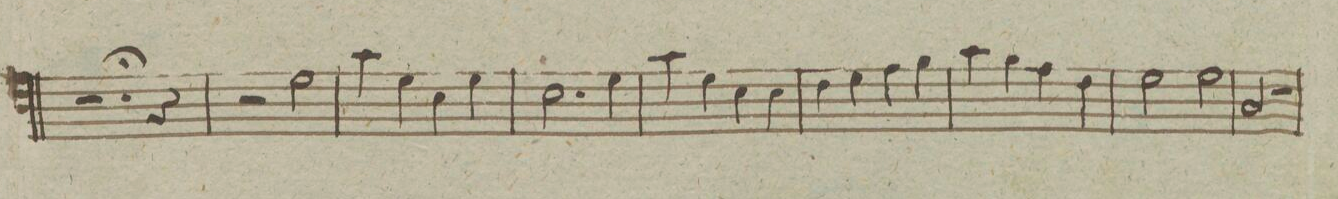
**kern
*I"Trąbone. Baſso.
*clefF4
*k[]
*met(c|)
*M2/2
2.r;
4r
=212
2r
2G\
=213
4c\
4G\
4E\
4G\
=214
2.E\
4G\
=215
4c\
4G\
4E\
4E\
=216
4F\
4G\
4A\
4B\
=217
4c\
4B\
4A\
4F\
=218
2G\
2G\
=219
2C/
2r
=220
*-
